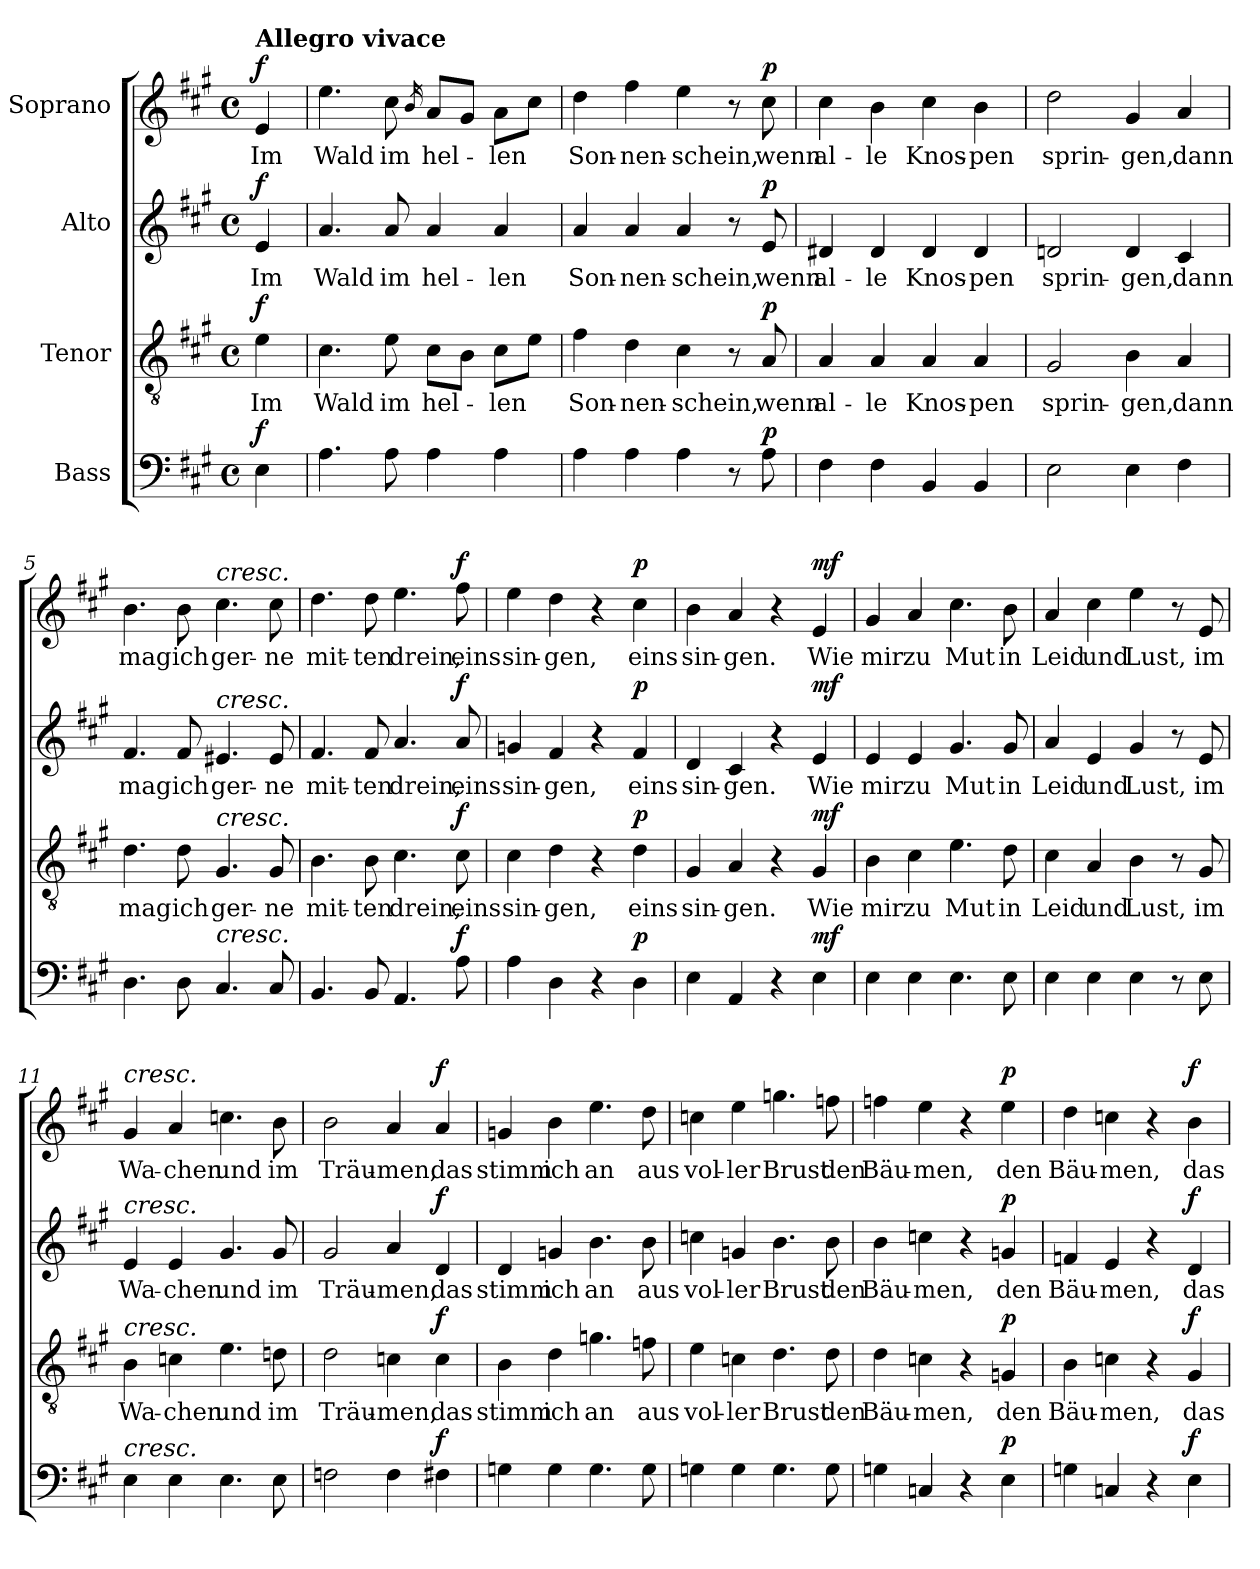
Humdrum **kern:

**kern	**dynam	**kern	**text	**dynam	**kern	**text	**dynam	**kern	**text	**dynam
*part4	*part4	*part3	*part3	*part3	*part2	*part2	*part2	*part1	*part1	*part1
*staff4	*staff4	*staff3	*staff3	*staff3	*staff2	*staff2	*staff2	*staff1	*staff1	*staff1
*I"Bass	*	*I"Tenor	*	*	*I"Alto	*	*	*I"Soprano	*	*
*clefF4	*	*clefGv2	*	*	*clefG2	*	*	*clefG2	*	*
*k[f#c#g#]	*	*k[f#c#g#]	*	*	*k[f#c#g#]	*	*	*k[f#c#g#]	*	*
*M4/4	*	*M4/4	*	*	*M4/4	*	*	*M4/4	*	*
*met(c)	*	*met(c)	*	*	*met(c)	*	*	*met(c)	*	*
=	=	=	=	=	=	=	=	=	=	=
!	!	!	!	!	!	!	!	!LO:TX:a:B:t=Allegro vivace	!	!
!	!LO:DY:a	!	!LO:LY:b	!LO:DY:a	!	!LO:LY:b	!LO:DY:a	!	!LO:LY:b	!LO:DY:a
4E\	f	4e\	Im	f	4e/	Im	f	4e/	Im	f
=1	=1	=1	=1	=1	=1	=1	=1	=1	=1	=1
!	!	!	!LO:LY:b	!	!	!LO:LY:b	!	!	!LO:LY:b	!
4.A\	.	4.c#\	Wald	.	4.a/	Wald	.	4.ee\	Wald	.
!	!	!	!LO:LY:b	!	!	!LO:LY:b	!	!	!LO:LY:b	!
8A\	.	8e\	im	.	8a/	im	.	8cc#\	im	.
.	.	.	.	.	.	.	.	16qb/	.	.
!	!	!	!LO:LY:b	!	!	!LO:LY:b	!	!	!LO:LY:b	!
4A\	.	8c#\L	hel-	.	4a/	hel-	.	8a/L	hel-	.
.	.	8B\J	.	.	.	.	.	8g#/J	.	.
!	!	!	!LO:LY:b	!	!	!LO:LY:b	!	!	!LO:LY:b	!
4A\	.	8c#\L	-len	.	4a/	-len	.	8a\L	-len	.
.	.	8e\J	.	.	.	.	.	8cc#\J	.	.
=2	=2	=2	=2	=2	=2	=2	=2	=2	=2	=2
!	!	!	!LO:LY:b	!	!	!LO:LY:b	!	!	!LO:LY:b	!
4A\	.	4f#\	Son-	.	4a/	Son-	.	4dd\	Son-	.
!	!	!	!LO:LY:b	!	!	!LO:LY:b	!	!	!LO:LY:b	!
4A\	.	4d\	-nen-	.	4a/	-nen-	.	4ff#\	-nen-	.
!	!	!	!LO:LY:b	!	!	!LO:LY:b	!	!	!LO:LY:b	!
4A\	.	4c#\	-schein,	.	4a/	-schein,	.	4ee\	-schein,	.
8r	.	8r	.	.	8r	.	.	8r	.	.
!	!LO:DY:a	!	!LO:LY:b	!LO:DY:a	!	!LO:LY:b	!LO:DY:a	!	!LO:LY:b	!LO:DY:a
8A\	p	8A/	wenn	p	8e/	wenn	p	8cc#\	wenn	p
=3	=3	=3	=3	=3	=3	=3	=3	=3	=3	=3
!	!	!	!LO:LY:b	!	!	!LO:LY:b	!	!	!LO:LY:b	!
4F#\	.	4A/	al-	.	4d#X/	al-	.	4cc#\	al-	.
!	!	!	!LO:LY:b	!	!	!LO:LY:b	!	!	!LO:LY:b	!
4F#\	.	4A/	-le	.	4d#/	-le	.	4b\	-le	.
!	!	!	!LO:LY:b	!	!	!LO:LY:b	!	!	!LO:LY:b	!
4BB/	.	4A/	Knos-	.	4d#/	Knos-	.	4cc#\	Knos-	.
!	!	!	!LO:LY:b	!	!	!LO:LY:b	!	!	!LO:LY:b	!
4BB/	.	4A/	-pen	.	4d#/	-pen	.	4b\	-pen	.
!!LO:LB:g=z
=4	=4	=4	=4	=4	=4	=4	=4	=4	=4	=4
!	!	!	!LO:LY:b	!	!	!LO:LY:b	!	!	!LO:LY:b	!
2E\	.	2G#/	sprin-	.	2dn/	sprin-	.	2dd\	sprin-	.
!	!	!	!LO:LY:b	!	!	!LO:LY:b	!	!	!LO:LY:b	!
4E\	.	4B\	-gen,	.	4d/	-gen,	.	4g#/	-gen,	.
!	!	!	!LO:LY:b	!	!	!LO:LY:b	!	!	!LO:LY:b	!
4F#\	.	4A/	dann	.	4c#/	dann	.	4a/	dann	.
=5	=5	=5	=5	=5	=5	=5	=5	=5	=5	=5
!	!	!	!LO:LY:b	!	!	!LO:LY:b	!	!	!LO:LY:b	!
4.D\	.	4.d\	mag	.	4.f#/	mag	.	4.b\	mag	.
!	!	!	!LO:LY:b	!	!	!LO:LY:b	!	!	!LO:LY:b	!
8D\	.	8d\	ich	.	8f#/	ich	.	8b\	ich	.
!	!	!	!	!	!	!	!	!LO:TX:a:i:t=cresc.	!	!
!	!	!	!	!	!LO:TX:a:i:t=cresc.	!	!	!	!	!
!	!	!LO:TX:a:i:t=cresc.	!	!	!	!	!	!	!	!
!LO:TX:a:i:t=cresc.	!	!	!	!	!	!	!	!	!	!
!	!	!	!LO:LY:b	!	!	!LO:LY:b	!	!	!LO:LY:b	!
4.C#/	.	4.G#/	ger-	.	4.e#X/	ger-	.	4.cc#\	ger-	.
!	!	!	!LO:LY:b	!	!	!LO:LY:b	!	!	!LO:LY:b	!
8C#/	.	8G#/	-ne	.	8e#/	-ne	.	8cc#\	-ne	.
=6	=6	=6	=6	=6	=6	=6	=6	=6	=6	=6
!	!	!	!LO:LY:b	!	!	!LO:LY:b	!	!	!LO:LY:b	!
4.BB/	.	4.B\	mit-	.	4.f#/	mit-	.	4.dd\	mit-	.
!	!	!	!LO:LY:b	!	!	!LO:LY:b	!	!	!LO:LY:b	!
8BB/	.	8B\	-ten	.	8f#/	-ten	.	8dd\	-ten	.
!	!	!	!LO:LY:b	!	!	!LO:LY:b	!	!	!LO:LY:b	!
4.AA/	.	4.c#\	drein,	.	4.a/	drein,	.	4.ee\	drein,	.
!	!LO:DY:a	!	!LO:LY:b	!LO:DY:a	!	!LO:LY:b	!LO:DY:a	!	!LO:LY:b	!LO:DY:a
8A\	f	8c#\	eins	f	8a/	eins	f	8ff#\	eins	f
=7	=7	=7	=7	=7	=7	=7	=7	=7	=7	=7
!	!	!	!LO:LY:b	!	!	!LO:LY:b	!	!	!LO:LY:b	!
4A\	.	4c#\	sin-	.	4gn/	sin-	.	4ee\	sin-	.
!	!	!	!LO:LY:b	!	!	!LO:LY:b	!	!	!LO:LY:b	!
4D\	.	4d\	-gen,	.	4f#/	-gen,	.	4dd\	-gen,	.
4r	.	4r	.	.	4r	.	.	4r	.	.
!	!LO:DY:a	!	!LO:LY:b	!LO:DY:a	!	!LO:LY:b	!LO:DY:a	!	!LO:LY:b	!LO:DY:a
4D\	p	4d\	eins	p	4f#/	eins	p	4cc#\	eins	p
!!LO:LB:g=z
=8	=8	=8	=8	=8	=8	=8	=8	=8	=8	=8
!	!	!	!LO:LY:b	!	!	!LO:LY:b	!	!	!LO:LY:b	!
4E\	.	4G#/	sin-	.	4d/	sin-	.	4b\	sin-	.
!	!	!	!LO:LY:b	!	!	!LO:LY:b	!	!	!LO:LY:b	!
4AA/	.	4A/	-gen.	.	4c#/	-gen.	.	4a/	-gen.	.
4r	.	4r	.	.	4r	.	.	4r	.	.
!	!LO:DY:a	!	!LO:LY:b	!LO:DY:a	!	!LO:LY:b	!LO:DY:a	!	!LO:LY:b	!LO:DY:a
4E\	mf	4G#/	Wie	mf	4e/	Wie	mf	4e/	Wie	mf
=9	=9	=9	=9	=9	=9	=9	=9	=9	=9	=9
!	!	!	!LO:LY:b	!	!	!LO:LY:b	!	!	!LO:LY:b	!
4E\	.	4B\	mir	.	4e/	mir	.	4g#/	mir	.
!	!	!	!LO:LY:b	!	!	!LO:LY:b	!	!	!LO:LY:b	!
4E\	.	4c#\	zu	.	4e/	zu	.	4a/	zu	.
!	!	!	!LO:LY:b	!	!	!LO:LY:b	!	!	!LO:LY:b	!
4.E\	.	4.e\	Mut	.	4.g#/	Mut	.	4.cc#\	Mut	.
!	!	!	!LO:LY:b	!	!	!LO:LY:b	!	!	!LO:LY:b	!
8E\	.	8d\	in	.	8g#/	in	.	8b\	in	.
=10	=10	=10	=10	=10	=10	=10	=10	=10	=10	=10
!	!	!	!LO:LY:b	!	!	!LO:LY:b	!	!	!LO:LY:b	!
4E\	.	4c#\	Leid	.	4a/	Leid	.	4a/	Leid	.
!	!	!	!LO:LY:b	!	!	!LO:LY:b	!	!	!LO:LY:b	!
4E\	.	4A/	und	.	4e/	und	.	4cc#\	und	.
!	!	!	!LO:LY:b	!	!	!LO:LY:b	!	!	!LO:LY:b	!
4E\	.	4B\	Lust,	.	4g#/	Lust,	.	4ee\	Lust,	.
8r	.	8r	.	.	8r	.	.	8r	.	.
!	!	!	!LO:LY:b	!	!	!LO:LY:b	!	!	!LO:LY:b	!
8E\	.	8G#/	im	.	8e/	im	.	8e/	im	.
=11	=11	=11	=11	=11	=11	=11	=11	=11	=11	=11
!	!	!	!	!	!	!	!	!LO:TX:a:i:t=cresc.	!	!
!	!	!	!	!	!LO:TX:a:i:t=cresc.	!	!	!	!	!
!	!	!LO:TX:a:i:t=cresc.	!	!	!	!	!	!	!	!
!LO:TX:a:i:t=cresc.	!	!	!	!	!	!	!	!	!	!
!	!	!	!LO:LY:b	!	!	!LO:LY:b	!	!	!LO:LY:b	!
4E\	.	4B\	Wa-	.	4e/	Wa-	.	4g#/	Wa-	.
!	!	!	!LO:LY:b	!	!	!LO:LY:b	!	!	!LO:LY:b	!
4E\	.	4cn\	-chen	.	4e/	-chen	.	4a/	-chen	.
!	!	!	!LO:LY:b	!	!	!LO:LY:b	!	!	!LO:LY:b	!
4.E\	.	4.e\	und	.	4.g#/	und	.	4.ccn\	und	.
!	!	!	!LO:LY:b	!	!	!LO:LY:b	!	!	!LO:LY:b	!
8E\	.	8dn\	im	.	8g#/	im	.	8b\	im	.
!!LO:PB:g=z
=12	=12	=12	=12	=12	=12	=12	=12	=12	=12	=12
!	!	!	!LO:LY:b	!	!	!LO:LY:b	!	!	!LO:LY:b	!
2Fn\	.	2d\	Träu-	.	2g#/	Träu-	.	2b\	Träu-	.
!	!	!	!LO:LY:b	!	!	!LO:LY:b	!	!	!LO:LY:b	!
4F\	.	4cn\	-men,	.	4a/	-men,	.	4a/	-men,	.
!	!LO:DY:a	!	!LO:LY:b	!LO:DY:a	!	!LO:LY:b	!LO:DY:a	!	!LO:LY:b	!LO:DY:a
4F#X\	f	4c\	das	f	4d/	das	f	4a/	das	f
=13	=13	=13	=13	=13	=13	=13	=13	=13	=13	=13
!	!	!	!LO:LY:b	!	!	!LO:LY:b	!	!	!LO:LY:b	!
4Gn\	.	4B\	stimm	.	4d/	stimm	.	4gn/	stimm	.
!	!	!	!LO:LY:b	!	!	!LO:LY:b	!	!	!LO:LY:b	!
4G\	.	4d\	ich	.	4gn/	ich	.	4b\	ich	.
!	!	!	!LO:LY:b	!	!	!LO:LY:b	!	!	!LO:LY:b	!
4.G\	.	4.gn\	an	.	4.b\	an	.	4.ee\	an	.
!	!	!	!LO:LY:b	!	!	!LO:LY:b	!	!	!LO:LY:b	!
8G\	.	8fn\	aus	.	8b\	aus	.	8dd\	aus	.
=14	=14	=14	=14	=14	=14	=14	=14	=14	=14	=14
!	!	!	!LO:LY:b	!	!	!LO:LY:b	!	!	!LO:LY:b	!
4Gn\	.	4e\	vol-	.	4ccn\	vol-	.	4ccn\	vol-	.
!	!	!	!LO:LY:b	!	!	!LO:LY:b	!	!	!LO:LY:b	!
4G\	.	4cn\	-ler	.	4gn/	-ler	.	4ee\	-ler	.
!	!	!	!LO:LY:b	!	!	!LO:LY:b	!	!	!LO:LY:b	!
4.G\	.	4.d\	Brust	.	4.b\	Brust	.	4.ggn\	Brust	.
!	!	!	!LO:LY:b	!	!	!LO:LY:b	!	!	!LO:LY:b	!
8G\	.	8d\	den	.	8b\	den	.	8ffn\	den	.
=15	=15	=15	=15	=15	=15	=15	=15	=15	=15	=15
!	!	!	!LO:LY:b	!	!	!LO:LY:b	!	!	!LO:LY:b	!
4Gn\	.	4d\	Bäu-	.	4b\	Bäu-	.	4ffn\	Bäu-	.
!	!	!	!LO:LY:b	!	!	!LO:LY:b	!	!	!LO:LY:b	!
4Cn/	.	4cn\	-men,	.	4ccn\	-men,	.	4ee\	-men,	.
4r	.	4r	.	.	4r	.	.	4r	.	.
!	!LO:DY:a	!	!LO:LY:b	!LO:DY:a	!	!LO:LY:b	!LO:DY:a	!	!LO:LY:b	!LO:DY:a
4E\	p	4Gn/	den	p	4gn/	den	p	4ee\	den	p
=16	=16	=16	=16	=16	=16	=16	=16	=16	=16	=16
!	!	!	!LO:LY:b	!	!	!LO:LY:b	!	!	!LO:LY:b	!
4Gn\	.	4B\	Bäu-	.	4fn/	Bäu-	.	4dd\	Bäu-	.
!	!	!	!LO:LY:b	!	!	!LO:LY:b	!	!	!LO:LY:b	!
4Cn/	.	4cn\	-men,	.	4e/	-men,	.	4ccn\	-men,	.
4r	.	4r	.	.	4r	.	.	4r	.	.
!	!LO:DY:a	!	!LO:LY:b	!LO:DY:a	!	!LO:LY:b	!LO:DY:a	!	!LO:LY:b	!LO:DY:a
4E\	f	4G#/	das	f	4d/	das	f	4b\	das	f
=	=	=	=	=	=	=	=	=	=	=
*-	*-	*-	*-	*-	*-	*-	*-	*-	*-	*-
